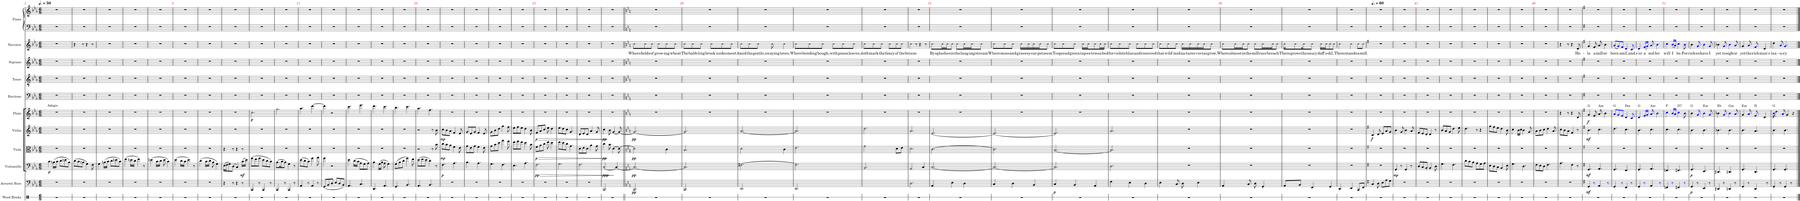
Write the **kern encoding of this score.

**kern	**kern	**dynam	**kern	**dynam	**kern	**dynam	**kern	**dynam	**kern	**dynam	**kern	**kern	**kern	**kern	**text	**kern	**kern
*part11	*part10	*part10	*part9	*part9	*part8	*part8	*part7	*part7	*part6	*part6	*part5	*part4	*part3	*part2	*part2	*part1	*part1
*staff12	*staff11	*staff11	*staff10	*staff10	*staff9	*staff9	*staff8	*staff8	*staff7	*staff7	*staff6	*staff5	*staff4	*staff3	*staff3	*staff2	*staff1
*I"Wood Blocks	*I"Acoustic Bass	*	*I"Violoncello	*	*I"Viola	*	*I"Violin	*	*I"Flute	*	*I"Baritone	*I"Tenor	*I"Soprano	*I"Narrator	*	*I"Piano	*
*I'Wd. Bl.	*I'Bass	*	*I'Vc.	*	*I'Vla.	*	*I'Vln.	*	*I'Fl.	*	*I'Bar.	*I'T.	*I'S.	*I'Na.	*	*I'Pno.	*
*stria1	*	*	*	*	*	*	*	*	*	*	*	*	*	*	*	*	*
*clefX	*clefF4	*	*clefF4	*	*clefC3	*	*clefG2	*	*clefG2	*	*clefF4	*clefGv2	*clefG2	*clefG2	*	*clefF4	*clefG2
*	*	*	*	*	*	*	*	*	*	*	*	*ITrd4c7	*	*	*	*	*
*k[]	*k[b-e-a-]	*	*k[b-e-a-]	*	*k[b-e-a-]	*	*k[b-e-a-]	*	*k[b-e-a-]	*	*k[b-e-a-]	*k[b-e-a-]	*k[b-e-a-]	*k[b-e-a-]	*	*k[b-e-a-]	*k[b-e-a-]
*M6/8	*M6/8	*	*M6/8	*	*M6/8	*	*M6/8	*	*M6/8	*	*M6/8	*M6/8	*M6/8	*M6/8	*	*M6/8	*M6/8
*MM75	*MM75	*	*MM75	*	*MM75	*	*MM75	*	*MM75	*	*MM75	*MM75	*MM75	*MM75	*	*MM75	*MM75
=1	=1	=1	=1	=1	=1	=1	=1	=1	=1	=1	=1	=1	=1	=1	=1	=1	=1
!	!	!	!	!	!	!	!	!	!LO:TX:a:t=Adagio	!	!	!	!	!	!	!	!
!	!	!	!	!LO:DY:b	!	!	!	!	!	!	!	!	!	!	!	!	!
2.r	2.r	.	4c\	p	2.r	.	2.r	.	2.r	.	2.r	2.r	2.r	2.r	.	2.r	2.r
.	.	.	(16Bn\LL	.	.	.	.	.	.	.	.	.	.	.	.	.	.
.	.	.	16c\JJ	.	.	.	.	.	.	.	.	.	.	.	.	.	.
.	.	.	8d\L	.	.	.	.	.	.	.	.	.	.	.	.	.	.
.	.	.	8en\	.	.	.	.	.	.	.	.	.	.	.	.	.	.
.	.	.	8B\J)	.	.	.	.	.	.	.	.	.	.	.	.	.	.
=2	=2	=2	=2	=2	=2	=2	=2	=2	=2	=2	=2	=2	=2	=2	=2	=2	=2
2.r	2.r	.	(8d\L	.	2.r	.	2.r	.	2.r	.	2.r	2.r	2.r	4r	.	2.r	2.r
.	.	.	8c\	.	.	.	.	.	.	.	.	.	.	.	.	.	.
.	.	.	8Bn\J	.	.	.	.	.	.	.	.	.	.	8r	.	.	.
.	.	.	4G\)	.	.	.	.	.	.	.	.	.	.	4r	.	.	.
.	.	.	8F\	.	.	.	.	.	.	.	.	.	.	8r	.	.	.
=3	=3	=3	=3	=3	=3	=3	=3	=3	=3	=3	=3	=3	=3	=3	=3	=3	=3
2.r	2.r	.	4G\	.	2.r	.	2.r	.	2.r	.	2.r	2.r	2.r	2.r	.	2.r	2.r
.	.	.	(16Bn\LL	.	.	.	.	.	.	.	.	.	.	.	.	.	.
.	.	.	16c\JJ	.	.	.	.	.	.	.	.	.	.	.	.	.	.
.	.	.	8d\L	.	.	.	.	.	.	.	.	.	.	.	.	.	.
.	.	.	8en\	.	.	.	.	.	.	.	.	.	.	.	.	.	.
.	.	.	8c\J)	.	.	.	.	.	.	.	.	.	.	.	.	.	.
=4	=4	=4	=4	=4	=4	=4	=4	=4	=4	=4	=4	=4	=4	=4	=4	=4	=4
2.r	2.r	.	(4f\	.	2.r	.	2.r	.	2.r	.	2.r	2.r	2.r	2.r	.	2.r	2.r
.	.	.	16en\LL	.	.	.	.	.	.	.	.	.	.	.	.	.	.
.	.	.	16d\JJ	.	.	.	.	.	.	.	.	.	.	.	.	.	.
.	.	.	4f\)	.	.	.	.	.	.	.	.	.	.	.	.	.	.
.	.	.	8r	.	.	.	.	.	.	.	.	.	.	.	.	.	.
=5	=5	=5	=5	=5	=5	=5	=5	=5	=5	=5	=5	=5	=5	=5	=5	=5	=5
2.r	2.r	.	(4en\	.	2.r	.	2.r	.	2.r	.	2.r	2.r	2.r	2.r	.	2.r	2.r
.	.	.	16c\LL	.	.	.	.	.	.	.	.	.	.	.	.	.	.
.	.	.	16d\JJ	.	.	.	.	.	.	.	.	.	.	.	.	.	.
.	.	.	8e\	.	.	.	.	.	.	.	.	.	.	.	.	.	.
.	.	.	4c\)	.	.	.	.	.	.	.	.	.	.	.	.	.	.
=6	=6	=6	=6	=6	=6	=6	=6	=6	=6	=6	=6	=6	=6	=6	=6	=6	=6
2.r	2.r	.	(4e-\	.	2.r	.	2.r	.	2.r	.	2.r	2.r	2.r	2.r	.	2.r	2.r
.	.	.	16d\LL	.	.	.	.	.	.	.	.	.	.	.	.	.	.
.	.	.	16c\JJ	.	.	.	.	.	.	.	.	.	.	.	.	.	.
.	.	.	4e-\)	.	.	.	.	.	.	.	.	.	.	.	.	.	.
.	.	.	8r	.	.	.	.	.	.	.	.	.	.	.	.	.	.
=7	=7	=7	=7	=7	=7	=7	=7	=7	=7	=7	=7	=7	=7	=7	=7	=7	=7
2.r	2.r	.	(4d\	.	2.r	.	2.r	.	2.r	.	2.r	2.r	2.r	2.r	.	2.r	2.r
.	.	.	16c\LL	.	.	.	.	.	.	.	.	.	.	.	.	.	.
.	.	.	16d\JJ	.	.	.	.	.	.	.	.	.	.	.	.	.	.
.	.	.	8B-\	.	.	.	.	.	.	.	.	.	.	.	.	.	.
.	.	.	4G\)	.	.	.	.	.	.	.	.	.	.	.	.	.	.
=8	=8	=8	=8	=8	=8	=8	=8	=8	=8	=8	=8	=8	=8	=8	=8	=8	=8
2.r	4r	.	(16E-\LL	.	4r	.	2.r	.	2.r	.	2.r	2.r	2.r	2.r	.	2.r	2.r
.	.	.	16F\J	.	.	.	.	.	.	.	.	.	.	.	.	.	.
.	.	.	8G\)	.	.	.	.	.	.	.	.	.	.	.	.	.	.
.	8r	.	(8D\J	.	8r	.	.	.	.	.	.	.	.	.	.	.	.
.	4r	.	4C/)	.	4r	.	.	.	.	.	.	.	.	.	.	.	.
!	!	!	!	!LO:DY:b	!	!	!	!	!	!	!	!	!	!	!	!	!
.	8r	.	(16c\LL	mf	8r	.	.	.	.	.	.	.	.	.	.	.	.
.	.	.	16e-\JJ)	.	.	.	.	.	.	.	.	.	.	.	.	.	.
=9	=9	=9	=9	=9	=9	=9	=9	=9	=9	=9	=9	=9	=9	=9	=9	=9	=9
!	!	!	!	!	!	!	!	!	!	!LO:DY:b	!	!	!	!	!	!	!
2.r	4CC/	.	(8g\L	.	2.r	.	2.r	.	2.cc\	p	2.r	2.r	2.r	2.r	.	2.r	2.r
.	.	.	8f\	.	.	.	.	.	.	.	.	.	.	.	.	.	.
.	8r	.	8g\J	.	.	.	.	.	.	.	.	.	.	.	.	.	.
.	4CC/	.	8e-\L	.	.	.	.	.	.	.	.	.	.	.	.	.	.
.	.	.	8d\	.	.	.	.	.	.	.	.	.	.	.	.	.	.
.	8r	.	8c\J)	.	.	.	.	.	.	.	.	.	.	.	.	.	.
=10	=10	=10	=10	=10	=10	=10	=10	=10	=10	=10	=10	=10	=10	=10	=10	=10	=10
2.r	4CC/	.	(8.B-\L	.	2.r	.	2.r	.	2.gg\	.	2.r	2.r	2.r	2.r	.	2.r	2.r
.	.	.	16c\K	.	.	.	.	.	.	.	.	.	.	.	.	.	.
.	8r	.	8B-\J)	.	.	.	.	.	.	.	.	.	.	.	.	.	.
.	4CC/	.	4G\	.	.	.	.	.	.	.	.	.	.	.	.	.	.
.	8r	.	8r	.	.	.	.	.	.	.	.	.	.	.	.	.	.
=11	=11	=11	=11	=11	=11	=11	=11	=11	=11	=11	=11	=11	=11	=11	=11	=11	=11
2.r	4AA-/	.	(8e-\L	.	2.r	.	2.r	.	4.aa-\	.	2.r	2.r	2.r	2.r	.	2.r	2.r
.	.	.	8d\	.	.	.	.	.	.	.	.	.	.	.	.	.	.
.	8r	.	8c\J)	.	.	.	.	.	.	.	.	.	.	.	.	.	.
.	4AA-/	.	4g\	.	.	.	.	.	[4.ddd\	.	.	.	.	.	.	.	.
.	8r	.	8a-\	.	.	.	.	.	.	.	.	.	.	.	.	.	.
=12	=12	=12	=12	=12	=12	=12	=12	=12	=12	=12	=12	=12	=12	=12	=12	=12	=12
2.r	(8GG/L	.	4g\	.	2.r	.	2.r	.	4ddd\]	.	2.r	2.r	2.r	2.r	.	2.r	2.r
.	8BB-/	.	.	.	.	.	.	.	.	.	.	.	.	.	.	.	.
.	8D/J	.	2r	.	.	.	.	.	2r	.	.	.	.	.	.	.	.
.	8E-/L	.	.	.	.	.	.	.	.	.	.	.	.	.	.	.	.
.	8D/	.	.	.	.	.	.	.	.	.	.	.	.	.	.	.	.
.	8BB-/J)	.	.	.	.	.	.	.	.	.	.	.	.	.	.	.	.
=13	=13	=13	=13	=13	=13	=13	=13	=13	=13	=13	=13	=13	=13	=13	=13	=13	=13
2.r	4.AA-/	.	4e-\	.	2.r	.	2.r	.	4.ccc\	.	2.r	2.r	2.r	2.r	.	2.r	2.r
.	.	.	(16d\LL	.	.	.	.	.	.	.	.	.	.	.	.	.	.
.	.	.	16c\JJ	.	.	.	.	.	.	.	.	.	.	.	.	.	.
.	4.C/	.	8A-\L	.	.	.	.	.	4.eee-\	.	.	.	.	.	.	.	.
.	.	.	8G\	.	.	.	.	.	.	.	.	.	.	.	.	.	.
.	.	.	8A-\J)	.	.	.	.	.	.	.	.	.	.	.	.	.	.
=14	=14	=14	=14	=14	=14	=14	=14	=14	=14	=14	=14	=14	=14	=14	=14	=14	=14
2.r	4.DD/	.	4B-\	.	2.r	.	2.r	.	4.ddd\	.	2.r	2.r	2.r	2.r	.	2.r	2.r
.	.	.	(16G\LL	.	.	.	.	.	.	.	.	.	.	.	.	.	.
.	.	.	16B-\JJ	.	.	.	.	.	.	.	.	.	.	.	.	.	.
.	4.AA-/	.	8A-\	.	.	.	.	.	4.ccc\	.	.	.	.	.	.	.	.
.	.	.	4G\)	.	.	.	.	.	.	.	.	.	.	.	.	.	.
=15	=15	=15	=15	=15	=15	=15	=15	=15	=15	=15	=15	=15	=15	=15	=15	=15	=15
2.r	4.GG/	.	(8G\L	.	2.r	.	2.r	.	4.bb-\	.	2.r	2.r	2.r	2.r	.	2.r	2.r
.	.	.	8B-\	.	.	.	.	.	.	.	.	.	.	.	.	.	.
.	.	.	8d\J	.	.	.	.	.	.	.	.	.	.	.	.	.	.
.	4.BB-/	.	4g\)	.	.	.	.	.	4.ccc\	.	.	.	.	.	.	.	.
.	.	.	8f\	.	.	.	.	.	.	.	.	.	.	.	.	.	.
=16	=16	=16	=16	=16	=16	=16	=16	=16	=16	=16	=16	=16	=16	=16	=16	=16	=16
2.r	4.AA-/	.	(8e-\L	.	2r	.	2r	.	4.aa-\	.	2.r	2.r	2.r	2.r	.	2.r	2.r
.	.	.	8f\	.	.	.	.	.	.	.	.	.	.	.	.	.	.
.	.	.	8e-\J	.	.	.	.	.	.	.	.	.	.	.	.	.	.
.	4.BB-/	.	4d\)	.	.	.	.	.	4.ff\	.	.	.	.	.	.	.	.
.	.	.	.	.	8r	.	8r	.	.	.	.	.	.	.	.	.	.
.	.	.	8r	.	8b-\	.	8b-\	.	.	.	.	.	.	.	.	.	.
=17	=17	=17	=17	=17	=17	=17	=17	=17	=17	=17	=17	=17	=17	=17	=17	=17	=17
!	!	!	!	!LO:DY:b	!	!LO:DY:b	!	!LO:DY:b	!	!	!	!	!	!	!	!	!
2.r	2.r	.	4.F\	p	8cc\L	mp	8cc\L	mp	2.r	.	2.r	2.r	2.r	2.r	.	2.r	2.r
.	.	.	.	.	8b-\	.	8b-\	.	.	.	.	.	.	.	.	.	.
.	.	.	.	.	8a-\J	.	8a-\J	.	.	.	.	.	.	.	.	.	.
.	.	.	4.A-\	.	4f\	.	4f/	.	.	.	.	.	.	.	.	.	.
.	.	.	.	.	8e-\	.	8e-/	.	.	.	.	.	.	.	.	.	.
=18	=18	=18	=18	=18	=18	=18	=18	=18	=18	=18	=18	=18	=18	=18	=18	=18	=18
2.r	2.r	.	4.B-\	.	8g\L	.	8g/L	.	2.r	.	2.r	2.r	2.r	2.r	.	2.r	2.r
.	.	.	.	.	8e-\	.	8e-/	.	.	.	.	.	.	.	.	.	.
.	.	.	.	.	8g\J	.	8g/J	.	.	.	.	.	.	.	.	.	.
.	.	.	4.A-\	.	4f\	.	4f/	.	.	.	.	.	.	.	.	.	.
.	.	.	.	.	8e-\	.	8e-/	.	.	.	.	.	.	.	.	.	.
=19	=19	=19	=19	=19	=19	=19	=19	=19	=19	=19	=19	=19	=19	=19	=19	=19	=19
2.r	2.r	.	4.G\	.	8g\L	.	8g\L	.	2.r	.	2.r	2.r	2.r	2.r	.	2.r	2.r
.	.	.	.	.	8b-\	.	8b-\	.	.	.	.	.	.	.	.	.	.
.	.	.	.	.	8dd\J	.	8dd\J	.	.	.	.	.	.	.	.	.	.
.	.	.	4.F\	.	4gg\	.	4gg\	.	.	.	.	.	.	.	.	.	.
.	.	.	.	.	8ff\	.	8ff\	.	.	.	.	.	.	.	.	.	.
=20	=20	=20	=20	=20	=20	=20	=20	=20	=20	=20	=20	=20	=20	=20	=20	=20	=20
2.r	2.r	.	4.E-\	.	8ee-\L	.	8ee-\L	.	2.r	.	2.r	2.r	2.r	2.r	.	2.r	2.r
.	.	.	.	.	8ff\	.	8ff\	.	.	.	.	.	.	.	.	.	.
.	.	.	.	.	8ee-\J	.	8ee-\J	.	.	.	.	.	.	.	.	.	.
.	.	.	4.A-\	.	4dd\	.	4dd\	.	.	.	.	.	.	.	.	.	.
.	.	.	.	.	8b-\	.	8b-\	.	.	.	.	.	.	.	.	.	.
=21	=21	=21	=21	=21	=21	=21	=21	=21	=21	=21	=21	=21	=21	=21	=21	=21	=21
!	!	!	!	!LO:HP:b	!	!LO:HP:b	!	!LO:HP:b	!	!	!	!	!	!	!	!	!
!	!	!	!	!LO:DY:n=1:b	!	!LO:DY:n=1:b	!	!LO:DY:n=1:b	!	!	!	!	!	!	!	!	!
2.r	2.r	.	2.F\	> pp	8f\L	> p	8f/L	> p	2.r	.	2.r	2.r	2.r	2.r	.	2.r	2.r
.	.	.	.	.	8a-\	.	8a-/	.	.	.	.	.	.	.	.	.	.
.	.	.	.	.	8cc\J	.	8cc/J	.	.	.	.	.	.	.	.	.	.
.	.	.	.	.	8ee-\	.	8ee-\	.	.	.	.	.	.	.	.	.	.
.	.	.	.	.	4dd\	.	4dd\	.	.	.	.	.	.	.	.	.	.
=22	=22	=22	=22	=22	=22	=22	=22	=22	=22	=22	=22	=22	=22	=22	=22	=22	=22
2.r	2.r	.	2.G\	.	8ee-\L	.	8ee-\L	.	2.r	.	2.r	2.r	2.r	2.r	.	2.r	2.r
.	.	.	.	.	8dd\	.	8dd\	.	.	.	.	.	.	.	.	.	.
.	.	.	.	.	8cc\J	.	8cc\J	.	.	.	.	.	.	.	.	.	.
.	.	.	.	.	4.g\	.	4.g/	.	.	.	.	.	.	.	.	.	.
=23	=23	=23	=23	=23	=23	=23	=23	=23	=23	=23	=23	=23	=23	=23	=23	=23	=23
2.r	2.r	.	2.F\	.	8d\L	.	8d/L	.	2.r	.	2.r	2.r	2.r	2.r	.	2.r	2.r
.	.	.	.	.	8e-\	.	8e-/	.	.	.	.	.	.	.	.	.	.
.	.	.	.	.	8d\J	.	8d/J	.	.	.	.	.	.	.	.	.	.
.	.	.	.	.	4a-\	.	4a-/	.	.	.	.	.	.	.	.	.	.
.	.	.	.	.	8g\	.	8g/	.	.	.	.	.	.	.	.	.	.
=24	=24	=24	=24	=24	=24	=24	=24	=24	=24	=24	=24	=24	=24	=24	=24	=24	=24
!	!	!	!	!LO:DY:b	!	!LO:DY:b	!	!LO:DY:b	!	!	!	!	!	!	!	!	!
2.r	2.CC/	.	[2C/	ppp	4cc\	pp	4cc\	pp	2.r	.	2.r	2.r	2.r	2.r	.	2.r	2.r
.	.	.	.	.	8b-\	]	8b-\	]	.	.	.	.	.	.	.	.	.
.	.	.	.	.	[4d\	.	[4g/	.	.	.	.	.	.	.	.	.	.
.	.	.	4C/_	]	.	.	.	.	.	.	.	.	.	.	.	.	.
.	.	.	.	.	8d\_	.	8g/_	.	.	.	.	.	.	.	.	.	.
=25||	=25||	=25||	=25||	=25||	=25||	=25||	=25||	=25||	=25||	=25||	=25||	=25||	=25||	=25||	=25||	=25||	=25||
*	*k[]	*	*k[]	*	*k[]	*	*k[]	*	*k[]	*	*k[]	*k[]	*k[]	*k[]	*	*k[]	*k[]
!	!	!LO:DY:b	!	!LO:DY:b	!	!LO:DY:b	!	!LO:DY:b	!	!	!	!	!	!LO:N:head=plus	!LO:LY:b	!	!
2.r	2.CC/	pp	2.C/_	pp	2d\]	pp	2.g/_	pp	2.r	.	2.r	2.r	2.r	8cc\L	Where	2.r	2.r
!	!	!	!	!	!	!	!	!	!	!	!	!	!	!LO:N:head=plus	!LO:LY:b	!	!
.	.	.	.	.	.	.	.	.	.	.	.	.	.	8cc\	fields	.	.
!	!	!	!	!	!	!	!	!	!	!	!	!	!	!LO:N:head=plus	!LO:LY:b	!	!
.	.	.	.	.	.	.	.	.	.	.	.	.	.	8cc\J	of	.	.
!	!	!	!	!	!	!	!	!	!	!	!	!	!	!LO:N:head=plus	!LO:LY:b	!	!
.	.	.	.	.	.	.	.	.	.	.	.	.	.	8cc\L	grow-	.	.
!	!	!	!	!	!	!	!	!	!	!	!	!	!	!LO:N:head=plus	!LO:LY:b	!	!
.	.	.	.	.	4c\	.	.	.	.	.	.	.	.	8cc\	-ing	.	.
!	!	!	!	!	!	!	!	!	!	!	!	!	!	!LO:N:head=plus	!LO:LY:b	!	!
.	.	.	.	.	.	.	.	.	.	.	.	.	.	8cc\J	wheat	.	.
=26	=26	=26	=26	=26	=26	=26	=26	=26	=26	=26	=26	=26	=26	=26	=26	=26	=26
!	!	!	!	!	!	!	!	!	!	!	!	!	!	!LO:N:head=plus	!LO:LY:b	!	!
2.r	2.CC/	.	2.C/]	.	2.B/	.	2.g/]	.	2.r	.	2.r	2.r	2.r	8cc\L	The	2.r	2.r
!	!	!	!	!	!	!	!	!	!	!	!	!	!	!LO:N:head=plus	!LO:LY:b	!	!
.	.	.	.	.	.	.	.	.	.	.	.	.	.	8cc\	babb-	.	.
!	!	!	!	!	!	!	!	!	!	!	!	!	!	!LO:N:head=plus	!LO:LY:b	!	!
.	.	.	.	.	.	.	.	.	.	.	.	.	.	8cc\J	-ling	.	.
!	!	!	!	!	!	!	!	!	!	!	!	!	!	!LO:N:head=plus	!LO:LY:b	!	!
.	.	.	.	.	.	.	.	.	.	.	.	.	.	8cc\L	brook's	.	.
!	!	!	!	!	!	!	!	!	!	!	!	!	!	!LO:N:head=plus	!LO:LY:b	!	!
.	.	.	.	.	.	.	.	.	.	.	.	.	.	8cc\	sides	.	.
!	!	!	!	!	!	!	!	!	!	!	!	!	!	!LO:N:head=plus	!LO:LY:b	!	!
.	.	.	.	.	.	.	.	.	.	.	.	.	.	8cc\J	meet	.	.
=27	=27	=27	=27	=27	=27	=27	=27	=27	=27	=27	=27	=27	=27	=27	=27	=27	=27
!	!	!	!	!	!	!	!	!	!	!	!	!	!	!LO:N:head=plus	!LO:LY:b	!	!
2.r	2.DD/	.	[2.F#X\	.	2d\	.	[2.a/	.	2.r	.	2.r	2.r	2.r	8cc\L	Amid	2.r	2.r
!	!	!	!	!	!	!	!	!	!	!	!	!	!	!LO:N:head=plus	!LO:LY:b	!	!
.	.	.	.	.	.	.	.	.	.	.	.	.	.	8cc\	the	.	.
!	!	!	!	!	!	!	!	!	!	!	!	!	!	!LO:N:head=plus	!LO:LY:b	!	!
.	.	.	.	.	.	.	.	.	.	.	.	.	.	8cc\J	gentle,	.	.
!	!	!	!	!	!	!	!	!	!	!	!	!	!	!LO:N:head=plus	!LO:LY:b	!	!
.	.	.	.	.	.	.	.	.	.	.	.	.	.	8cc\	swaying	.	.
!	!	!	!	!	!	!	!	!	!	!	!	!	!	!LO:N:head=plus	!LO:LY:b	!	!
.	.	.	.	.	4c\	.	.	.	.	.	.	.	.	4cc\	trees,	.	.
=28	=28	=28	=28	=28	=28	=28	=28	=28	=28	=28	=28	=28	=28	=28	=28	=28	=28
!	!	!	!	!	!	!	!	!	!	!	!	!	!	!LO:N:head=plus	!LO:LY:b	!	!
2.r	2.DD/	.	2.F#\]	.	2.e\	.	2.a/]	.	2.r	.	2.r	2.r	2.r	8cc\L	Where	2.r	2.r
!	!	!	!	!	!	!	!	!	!	!	!	!	!	!LO:N:head=plus	!LO:LY:b	!	!
.	.	.	.	.	.	.	.	.	.	.	.	.	.	8cc\	bending	.	.
!	!	!	!	!	!	!	!	!	!	!	!	!	!	!LO:N:head=plus	!LO:LY:b	!	!
.	.	.	.	.	.	.	.	.	.	.	.	.	.	8cc\J	bough,	.	.
!	!	!	!	!	!	!	!	!	!	!	!	!	!	!LO:N:head=plus	!LO:LY:b	!	!
.	.	.	.	.	.	.	.	.	.	.	.	.	.	8cc\L	with	.	.
!	!	!	!	!	!	!	!	!	!	!	!	!	!	!LO:N:head=plus	!LO:LY:b	!	!
.	.	.	.	.	.	.	.	.	.	.	.	.	.	8cc\	pinon	.	.
!	!	!	!	!	!	!	!	!	!	!	!	!	!	!LO:N:head=plus	!LO:LY:b	!	!
.	.	.	.	.	.	.	.	.	.	.	.	.	.	8cc\J	leaves,	.	.
=29	=29	=29	=29	=29	=29	=29	=29	=29	=29	=29	=29	=29	=29	=29	=29	=29	=29
!	!	!	!	!	!	!	!	!	!	!	!	!	!	!LO:N:head=plus	!LO:LY:b	!	!
2.r	2.GG	.	2.BB/	.	2g\	.	2.dd\	.	2.r	.	2.r	2.r	2.r	8cc\L	doth	2.r	2.r
!	!	!	!	!	!	!	!	!	!	!	!	!	!	!LO:N:head=plus	!LO:LY:b	!	!
.	.	.	.	.	.	.	.	.	.	.	.	.	.	8cc\	mark	.	.
!	!	!	!	!	!	!	!	!	!	!	!	!	!	!LO:N:head=plus	!LO:LY:b	!	!
.	.	.	.	.	.	.	.	.	.	.	.	.	.	8cc\J	the	.	.
!	!	!	!	!	!	!	!	!	!	!	!	!	!	!LO:N:head=plus	!LO:LY:b	!	!
.	.	.	.	.	.	.	.	.	.	.	.	.	.	8cc\L	fancy	.	.
!	!	!	!	!	!	!	!	!	!	!	!	!	!	!LO:N:head=plus	!LO:LY:b	!	!
.	.	.	.	.	8d\L	.	.	.	.	.	.	.	.	8cc\	of	.	.
!	!	!	!	!	!	!	!	!	!	!	!	!	!	!LO:N:head=plus	!LO:LY:b	!	!
.	.	.	.	.	8e\J	.	.	.	.	.	.	.	.	8cc\J	the	.	.
=30	=30	=30	=30	=30	=30	=30	=30	=30	=30	=30	=30	=30	=30	=30	=30	=30	=30
!	!	!	!	!	!	!	!	!	!	!	!	!	!	!LO:N:head=plus	!LO:LY:b	!	!
2.r	2.D\	.	2AA/	.	2.d\	.	2.a/	.	2.r	.	2.r	2.r	2.r	4cc\	breeze	2.r	2.r
.	.	.	.	.	.	.	.	.	.	.	.	.	.	8r	.	.	.
.	.	.	.	.	.	.	.	.	.	.	.	.	.	4r	.	.	.
.	.	.	4C/	.	.	.	.	.	.	.	.	.	.	.	.	.	.
.	.	.	.	.	.	.	.	.	.	.	.	.	.	8r	.	.	.
=31	=31	=31	=31	=31	=31	=31	=31	=31	=31	=31	=31	=31	=31	=31	=31	=31	=31
!	!	!	!	!	!	!	!	!	!	!	!	!	!	!LO:N:head=plus	!LO:LY:b	!	!
2.r	4AA/	.	[2.C/	.	[2.c\	.	[2.e/	.	2.r	.	2.r	2.r	2.r	8cc\L	By	2.r	2.r
!	!	!	!	!	!	!	!	!	!	!	!	!	!	!LO:N:head=plus	!LO:LY:b	!	!
.	.	.	.	.	.	.	.	.	.	.	.	.	.	16cc\L	splashes	.	.
!	!	!	!	!	!	!	!	!	!	!	!	!	!	!LO:N:head=plus	!	!	!
.	.	.	.	.	.	.	.	.	.	.	.	.	.	16cc\J	.	.	.
!	!	!	!	!	!	!	!	!	!	!	!	!	!	!LO:N:head=plus	!LO:LY:b	!	!
.	4E\	.	.	.	.	.	.	.	.	.	.	.	.	8cc\J	in	.	.
!	!	!	!	!	!	!	!	!	!	!	!	!	!	!LO:N:head=plus	!LO:LY:b	!	!
.	.	.	.	.	.	.	.	.	.	.	.	.	.	8cc\L	the	.	.
!	!	!	!	!	!	!	!	!	!	!	!	!	!	!LO:N:head=plus	!LO:LY:b	!	!
.	4D\	.	.	.	.	.	.	.	.	.	.	.	.	16cc\L	laug-	.	.
!	!	!	!	!	!	!	!	!	!	!	!	!	!	!LO:N:head=plus	!LO:LY:b	!	!
.	.	.	.	.	.	.	.	.	.	.	.	.	.	16cc\J	-ing	.	.
!	!	!	!	!	!	!	!	!	!	!	!	!	!	!LO:N:head=plus	!LO:LY:b	!	!
.	.	.	.	.	.	.	.	.	.	.	.	.	.	8cc\J	stream	.	.
=32	=32	=32	=32	=32	=32	=32	=32	=32	=32	=32	=32	=32	=32	=32	=32	=32	=32
!	!	!	!	!	!	!	!	!	!	!	!	!	!	!LO:N:head=plus	!LO:LY:b	!	!
2.r	4C/	.	2.C/_	.	2.c\]	.	2.e/_	.	2.r	.	2.r	2.r	2.r	8cc\L	Where	2.r	2.r
!	!	!	!	!	!	!	!	!	!	!	!	!	!	!LO:N:head=plus	!LO:LY:b	!	!
.	.	.	.	.	.	.	.	.	.	.	.	.	.	8cc\	moss	.	.
!	!	!	!	!	!	!	!	!	!	!	!	!	!	!LO:N:head=plus	!LO:LY:b	!	!
.	4D\	.	.	.	.	.	.	.	.	.	.	.	.	8cc\J	and	.	.
!	!	!	!	!	!	!	!	!	!	!	!	!	!	!LO:N:head=plus	!LO:LY:b	!	!
.	.	.	.	.	.	.	.	.	.	.	.	.	.	16cc\LL	grass-	.	.
!	!	!	!	!	!	!	!	!	!	!	!	!	!	!LO:N:head=plus	!LO:LY:b	!	!
.	.	.	.	.	.	.	.	.	.	.	.	.	.	16cc\	-ey	.	.
!	!	!	!	!	!	!	!	!	!	!	!	!	!	!LO:N:head=plus	!LO:LY:b	!	!
.	4BB/	.	.	.	.	.	.	.	.	.	.	.	.	16cc\	car-	.	.
!	!	!	!	!	!	!	!	!	!	!	!	!	!	!LO:N:head=plus	!LO:LY:b	!	!
.	.	.	.	.	.	.	.	.	.	.	.	.	.	16cc\J	-pet	.	.
!	!	!	!	!	!	!	!	!	!	!	!	!	!	!LO:N:head=plus	!LO:LY:b	!	!
.	.	.	.	.	.	.	.	.	.	.	.	.	.	8cc\J	seem	.	.
=33	=33	=33	=33	=33	=33	=33	=33	=33	=33	=33	=33	=33	=33	=33	=33	=33	=33
!	!	!LO:DY:b	!	!	!	!	!	!	!	!	!	!	!	!LO:N:head=plus	!LO:LY:b	!	!
2.r	4C/	p	2.C/]	.	[2.B/	.	2.e/]	.	2.r	.	2.r	2.r	2.r	8cc\L	To	2.r	2.r
!	!	!	!	!	!	!	!	!	!	!	!	!	!	!LO:N:head=plus	!LO:LY:b	!	!
.	.	.	.	.	.	.	.	.	.	.	.	.	.	8cc\	spread	.	.
!	!	!	!	!	!	!	!	!	!	!	!	!	!	!LO:N:head=plus	!LO:LY:b	!	!
.	4BB/	.	.	.	.	.	.	.	.	.	.	.	.	8cc\J	green	.	.
!	!	!	!	!	!	!	!	!	!	!	!	!	!	!LO:N:head=plus	!LO:LY:b	!	!
.	.	.	.	.	.	.	.	.	.	.	.	.	.	16cc\LL	tap-	.	.
!	!	!	!	!	!	!	!	!	!	!	!	!	!	!LO:N:head=plus	!LO:LY:b	!	!
.	.	.	.	.	.	.	.	.	.	.	.	.	.	16cc\J	-es-	.	.
!	!	!	!	!	!	!	!	!	!	!	!	!	!	!LO:N:head=plus	!LO:LY:b	!	!
.	4AA/	.	.	.	.	.	.	.	.	.	.	.	.	8cc\	-tries	.	.
!	!	!	!	!	!	!	!	!	!	!	!	!	!	!LO:N:head=plus	!LO:LY:b	!	!
.	.	.	.	.	.	.	.	.	.	.	.	.	.	16cc\L	a	.	.
!	!	!	!	!	!	!	!	!	!	!	!	!	!	!LO:N:head=plus	!LO:LY:b	!	!
.	.	.	.	.	.	.	.	.	.	.	.	.	.	16cc\JJ	bed	.	.
=34	=34	=34	=34	=34	=34	=34	=34	=34	=34	=34	=34	=34	=34	=34	=34	=34	=34
!	!	!	!	!	!	!	!	!	!	!	!	!	!	!LO:N:head=plus	!LO:LY:b	!	!
2.r	4F\	.	2.D\	.	2.B/]	.	2.a/	.	2.r	.	2.r	2.r	2.r	8cc\L	for	2.r	2.r
!	!	!	!	!	!	!	!	!	!	!	!	!	!	!LO:N:head=plus	!LO:LY:b	!	!
.	.	.	.	.	.	.	.	.	.	.	.	.	.	8cc\	violets	.	.
!	!	!	!	!	!	!	!	!	!	!	!	!	!	!LO:N:head=plus	!LO:LY:b	!	!
.	4E\	.	.	.	.	.	.	.	.	.	.	.	.	8cc\J	blue	.	.
!	!	!	!	!	!	!	!	!	!	!	!	!	!	!LO:N:head=plus	!LO:LY:b	!	!
.	.	.	.	.	.	.	.	.	.	.	.	.	.	8cc\L	and	.	.
!	!	!	!	!	!	!	!	!	!	!	!	!	!	!LO:N:head=plus	!LO:LY:b	!	!
.	4D\	.	.	.	.	.	.	.	.	.	.	.	.	8cc\	roses	.	.
!	!	!	!	!	!	!	!	!	!	!	!	!	!	!LO:N:head=plus	!LO:LY:b	!	!
.	.	.	.	.	.	.	.	.	.	.	.	.	.	8cc\J	red	.	.
=35	=35	=35	=35	=35	=35	=35	=35	=35	=35	=35	=35	=35	=35	=35	=35	=35	=35
!	!	!	!	!	!	!	!	!	!	!	!	!	!	!LO:N:head=plus	!LO:LY:b	!	!
2.r	4E\	.	2.r	.	2.r	.	2.r	.	2.r	.	2.r	2.r	2.r	8cc\L	that	2.r	2.r
!	!	!	!	!	!	!	!	!	!	!	!	!	!	!LO:N:head=plus	!LO:LY:b	!	!
.	.	.	.	.	.	.	.	.	.	.	.	.	.	8cc\	wild	.	.
!	!	!	!	!	!	!	!	!	!	!	!	!	!	!LO:N:head=plus	!LO:LY:b	!	!
.	8C/	.	.	.	.	.	.	.	.	.	.	.	.	8cc\J	'mid	.	.
!	!	!	!	!	!	!	!	!	!	!	!	!	!	!LO:N:head=plus	!LO:LY:b	!	!
.	8D\	.	.	.	.	.	.	.	.	.	.	.	.	16cc\LL	na-	.	.
!	!	!	!	!	!	!	!	!	!	!	!	!	!	!LO:N:head=plus	!LO:LY:b	!	!
.	.	.	.	.	.	.	.	.	.	.	.	.	.	16cc\	-tures-	.	.
!	!	!	!	!	!	!	!	!	!	!	!	!	!	!LO:N:head=plus	!LO:LY:b	!	!
.	4E\	.	.	.	.	.	.	.	.	.	.	.	.	16cc\	-vis-	.	.
!	!	!	!	!	!	!	!	!	!	!	!	!	!	!LO:N:head=plus	!LO:LY:b	!	!
.	.	.	.	.	.	.	.	.	.	.	.	.	.	16cc\J	-tas	.	.
!	!	!	!	!	!	!	!	!	!	!	!	!	!	!LO:N:head=plus	!LO:LY:b	!	!
.	.	.	.	.	.	.	.	.	.	.	.	.	.	8cc\J	grow,	.	.
=36	=36	=36	=36	=36	=36	=36	=36	=36	=36	=36	=36	=36	=36	=36	=36	=36	=36
!	!	!	!	!	!	!	!	!	!	!	!	!	!	!LO:N:head=plus	!LO:LY:b	!	!
2.r	4AA/	.	2.r	.	2.r	.	2.r	.	2.r	.	2.r	2.r	2.r	8cc\L	Where	2.r	2.r
!	!	!	!	!	!	!	!	!	!	!	!	!	!	!LO:N:head=plus	!LO:LY:b	!	!
.	.	.	.	.	.	.	.	.	.	.	.	.	.	16cc\L	almost	.	.
!	!	!	!	!	!	!	!	!	!	!	!	!	!	!LO:N:head=plus	!LO:LY:b	!	!
.	.	.	.	.	.	.	.	.	.	.	.	.	.	16cc\J	in	.	.
!	!	!	!	!	!	!	!	!	!	!	!	!	!	!LO:N:head=plus	!LO:LY:b	!	!
.	8C/	.	.	.	.	.	.	.	.	.	.	.	.	8cc\J	the	.	.
!	!	!	!	!	!	!	!	!	!	!	!	!	!	!LO:N:head=plus	!LO:LY:b	!	!
.	8D\	.	.	.	.	.	.	.	.	.	.	.	.	8cc\L	mill	.	.
!	!	!	!	!	!	!	!	!	!	!	!	!	!	!LO:N:head=plus	!LO:LY:b	!	!
.	4GG/	.	.	.	.	.	.	.	.	.	.	.	.	16cc\L	race	.	.
!	!	!	!	!	!	!	!	!	!	!	!	!	!	!LO:N:head=plus	!LO:LY:b	!	!
.	.	.	.	.	.	.	.	.	.	.	.	.	.	16cc\J	breach	.	.
!	!	!	!	!	!	!	!	!	!	!	!	!	!	!LO:N:head=plus	!	!	!
.	.	.	.	.	.	.	.	.	.	.	.	.	.	8cc\J	.	.	.
=37	=37	=37	=37	=37	=37	=37	=37	=37	=37	=37	=37	=37	=37	=37	=37	=37	=37
!	!	!	!	!	!	!	!	!	!	!	!	!	!	!LO:N:head=plus	!LO:LY:b	!	!
2.r	8AA/L	.	2.r	.	2.r	.	2.r	.	2.r	.	2.r	2.r	2.r	16cc\KL	There	2.r	2.r
!	!	!	!	!	!	!	!	!	!	!	!	!	!	!LO:N:head=plus	!LO:LY:b	!	!
.	.	.	.	.	.	.	.	.	.	.	.	.	.	8cc\	grows	.	.
.	8BB/J	.	.	.	.	.	.	.	.	.	.	.	.	.	.	.	.
!	!	!	!	!	!	!	!	!	!	!	!	!	!	!LO:N:head=plus	!LO:LY:b	!	!
.	.	.	.	.	.	.	.	.	.	.	.	.	.	16cc\K	the	.	.
!	!	!	!	!	!	!	!	!	!	!	!	!	!	!LO:N:head=plus	!LO:LY:b	!	!
.	4FF/	.	.	.	.	.	.	.	.	.	.	.	.	8cc\J	saucy	.	.
!	!	!	!	!	!	!	!	!	!	!	!	!	!	!LO:N:head=plus	!LO:LY:b	!	!
.	.	.	.	.	.	.	.	.	.	.	.	.	.	16cc\LL	daff-	.	.
!	!	!	!	!	!	!	!	!	!	!	!	!	!	!LO:N:head=plus	!LO:LY:b	!	!
.	.	.	.	.	.	.	.	.	.	.	.	.	.	16cc\J	-o-	.	.
!	!	!	!	!	!	!	!	!	!	!	!	!	!	!LO:N:head=plus	!LO:LY:b	!	!
.	4GG/	.	.	.	.	.	.	.	.	.	.	.	.	8cc\	-dil,	.	.
!	!	!	!	!	!	!	!	!	!	!	!	!	!	!LO:N:head=plus	!	!	!
.	.	.	.	.	.	.	.	.	.	.	.	.	.	8cc\J	.	.	.
=38	=38	=38	=38	=38	=38	=38	=38	=38	=38	=38	=38	=38	=38	=38	=38	=38	=38
!	!	!	!	!	!	!	!	!	!	!	!	!	!	!LO:N:head=plus	!LO:LY:b	!	!
2.r	4DD/	.	2.r	.	2.r	.	2.r	.	2.r	.	2.r	2.r	2.r	4cc\	There	2.r	2.r
!	!	!	!	!	!	!	!	!	!	!	!	!	!	!LO:N:head=plus	!LO:LY:b	!	!
.	4EE/	.	.	.	.	.	.	.	.	.	.	.	.	4cc\	stands	.	.
!	!	!	!	!	!	!	!	!	!	!	!	!	!	!LO:N:head=plus	!LO:LY:b	!	!
.	8CC/L	.	.	.	.	.	.	.	.	.	.	.	.	8cc\L	a	.	.
!	!	!	!	!	!	!	!	!	!	!	!	!	!	!LO:N:head=plus	!LO:LY:b	!	!
.	8FF/J	.	.	.	.	.	.	.	.	.	.	.	.	8cc\J	mill.	.	.
=39	=39	=39	=39	=39	=39	=39	=39	=39	=39	=39	=39	=39	=39	=39	=39	=39	=39
*	*k[f#]	*	*k[f#]	*	*k[f#]	*	*k[f#]	*	*k[]	*	*k[]	*k[]	*k[]	*k[f#]	*	*k[]	*k[]
*	*	*	*	*	*	*	*	*	*	*	*	*	*	*	*	*	*MM90
!	!	!	!	!	!	!	!	!LO:DY:b	!	!	!	!	!	!	!	!	!
2.r	4C/	.	2.r	.	2.r	.	4c/	f	2.r	.	2.r	2.r	2.r	2.r	.	2.r	2.r
.	8D\	.	.	.	.	.	8d/	.	.	.	.	.	.	.	.	.	.
.	8E\L	.	.	.	.	.	8e/L	.	.	.	.	.	.	.	.	.	.
.	8A\	.	.	.	.	.	8a/	.	.	.	.	.	.	.	.	.	.
.	8G\J	.	.	.	.	.	8g/J	.	.	.	.	.	.	.	.	.	.
=40	=40	=40	=40	=40	=40	=40	=40	=40	=40	=40	=40	=40	=40	=40	=40	=40	=40
!	!	!	!	!LO:DY:b	!	!	!	!	!	!	!	!	!	!	!	!	!
2.r	2.r	.	4GG/	mp	2.r	.	4b\	.	2.r	.	2.r	2.r	2.r	2.r	.	2.r	2.r
.	.	.	8r	.	.	.	8g/	.	.	.	.	.	.	.	.	.	.
.	.	.	4GG/	.	.	.	4b\	.	.	.	.	.	.	.	.	.	.
.	.	.	8r	.	.	.	8a/	.	.	.	.	.	.	.	.	.	.
=41	=41	=41	=41	=41	=41	=41	=41	=41	=41	=41	=41	=41	=41	=41	=41	=41	=41
2.r	2.r	.	8D/L	.	2.r	.	8f#/L	.	2.r	.	2.r	2.r	2.r	2.r	.	2.r	2.r
.	.	.	8C/	.	.	.	8e/	.	.	.	.	.	.	.	.	.	.
.	.	.	8BB'/J	.	.	.	8d'/J	.	.	.	.	.	.	.	.	.	.
.	.	.	4BB/	.	.	.	4d/	.	.	.	.	.	.	.	.	.	.
.	.	.	8D\	.	.	.	8r	.	.	.	.	.	.	.	.	.	.
=42	=42	=42	=42	=42	=42	=42	=42	=42	=42	=42	=42	=42	=42	=42	=42	=42	=42
2.r	2.r	.	4.G\	.	2.r	.	8b/L	.	2.r	.	2.r	2.r	2.r	2.r	.	2.r	2.r
.	.	.	.	.	.	.	8a/	.	.	.	.	.	.	.	.	.	.
.	.	.	.	.	.	.	8g/J	.	.	.	.	.	.	.	.	.	.
.	.	.	4.F#\	.	.	.	4dd\	.	.	.	.	.	.	.	.	.	.
.	.	.	.	.	.	.	8ee\	.	.	.	.	.	.	.	.	.	.
=43	=43	=43	=43	=43	=43	=43	=43	=43	=43	=43	=43	=43	=43	=43	=43	=43	=43
2.r	2.r	.	8d\L	.	2.r	.	4.dd\	.	2.r	.	2.r	2.r	2.r	2.r	.	2.r	2.r
.	.	.	8c\	.	.	.	.	.	.	.	.	.	.	.	.	.	.
.	.	.	8B\J	.	.	.	.	.	.	.	.	.	.	.	.	.	.
.	.	.	8A\L	.	.	.	8r	.	.	.	.	.	.	.	.	.	.
.	.	.	8G\	.	.	.	4r	.	.	.	.	.	.	.	.	.	.
.	.	.	8A\J	.	.	.	.	.	.	.	.	.	.	.	.	.	.
=44	=44	=44	=44	=44	=44	=44	=44	=44	=44	=44	=44	=44	=44	=44	=44	=44	=44
2.r	2.r	.	8E\L	.	2.r	.	8gg\L	.	2.r	.	2.r	2.r	2.r	2.r	.	2.r	2.r
.	.	.	8D\	.	.	.	8ff#\	.	.	.	.	.	.	.	.	.	.
.	.	.	8C\J	.	.	.	8ee\J	.	.	.	.	.	.	.	.	.	.
.	.	.	4BB/	.	.	.	4dd\	.	.	.	.	.	.	.	.	.	.
.	.	.	8E\	.	.	.	8b\	.	.	.	.	.	.	.	.	.	.
=45	=45	=45	=45	=45	=45	=45	=45	=45	=45	=45	=45	=45	=45	=45	=45	=45	=45
2.r	2.r	.	4.G\	.	2.r	.	4cc\	.	2.r	.	2.r	2.r	2.r	2.r	.	2.r	2.r
.	.	.	.	.	.	.	16b\LL	.	.	.	.	.	.	.	.	.	.
.	.	.	.	.	.	.	16cc\JJ	.	.	.	.	.	.	.	.	.	.
.	.	.	4.D\	.	.	.	4b\	.	.	.	.	.	.	.	.	.	.
.	.	.	.	.	.	.	8g/	.	.	.	.	.	.	.	.	.	.
=46	=46	=46	=46	=46	=46	=46	=46	=46	=46	=46	=46	=46	=46	=46	=46	=46	=46
2.r	2.r	.	8F#\L	.	2.r	.	8a\L	.	2.r	.	2.r	2.r	2.r	2.r	.	2.r	2.r
.	.	.	8E\	.	.	.	8b\	.	.	.	.	.	.	.	.	.	.
.	.	.	8D\J	.	.	.	8cc\J	.	.	.	.	.	.	.	.	.	.
.	.	.	4.F#\	.	.	.	4dd\	.	.	.	.	.	.	.	.	.	.
.	.	.	.	.	.	.	8a/	.	.	.	.	.	.	.	.	.	.
=47	=47	=47	=47	=47	=47	=47	=47	=47	=47	=47	=47	=47	=47	=47	=47	=47	=47
2.r	2.r	.	4.A\	.	2.r	.	8cc\L	.	4r	.	2.r	2.r	2.r	4r	.	2.r	2.r
.	.	.	.	.	.	.	8b\	.	.	.	.	.	.	.	.	.	.
.	.	.	.	.	.	.	8a\J	.	8r	.	.	.	.	8r	.	.	.
.	.	.	4F#\	.	.	.	4f#/	.	4r	.	.	.	.	4r	.	.	.
!	!	!	!	!	!	!	!	!	!	!	!	!	!	!	!LO:LY:b	!	!
.	.	.	8r	.	.	.	8r	.	8d/	.	.	.	.	8d/	Ho-	.	.
=48	=48	=48	=48	=48	=48	=48	=48	=48	=48	=48	=48	=48	=48	=48	=48	=48	=48
*	*k[f#]	*	*k[f#]	*	*k[f#]	*	*k[f#]	*	*k[f#]	*	*k[f#]	*k[f#]	*k[f#]	*k[f#]	*	*k[f#]	*k[f#]
!	!	!	!	!	!	!	!	!	!LO:TX:a:t=G	!	!	!	!	!	!	!	!
!	!	!LO:DY:b	!	!LO:DY:b	!	!	!	!LO:DY:b	!	!LO:DY:b	!	!	!	!	!LO:LY:b	!	!
2.r	4GG/	mf	4.GG/	mf	2.r	.	4.b\	mf	4g/	f	2.r	2.r	2.r	4g/	-la	2.r	2.r
!	!	!	!	!	!	!	!	!	!	!	!	!	!	!	!LO:LY:b	!	!
.	8r	.	.	.	.	.	.	.	8f#/	.	.	.	.	8f#/	a	.	.
!	!	!	!	!	!	!	!	!	!LO:TX:a:t=Am	!	!	!	!	!	!	!	!
!	!	!	!	!	!	!	!	!	!	!	!	!	!	!	!LO:LY:b	!	!
.	4AA/	.	4.AA/	.	.	.	4.cc\	.	8a/	.	.	.	.	8a/	mill-	.	.
!	!	!	!	!	!	!	!	!	!	!	!	!	!	!	!LO:LY:b	!	!
.	.	.	.	.	.	.	.	.	4b\	.	.	.	.	4b\	er	.	.
.	8r	.	.	.	.	.	.	.	.	.	.	.	.	.	.	.	.
=49	=49	=49	=49	=49	=49	=49	=49	=49	=49	=49	=49	=49	=49	=49	=49	=49	=49
!	!	!	!	!	!	!	!	!	!LO:TX:a:t=G	!	!	!	!	!	!	!	!
!	!	!	!	!	!	!	!	!	!	!	!	!	!	!	!LO:LY:b	!	!
2.r	4GG/	.	4.GG/	.	2.r	.	4.dd\	.	8ai/L	.	2.r	2.r	2.r	(8ai/L	born	2.r	2.r
.	.	.	.	.	.	.	.	.	8gi/	.	.	.	.	8gi/)	.	.	.
!	!	!	!	!	!	!	!	!	!	!	!	!	!	!	!LO:LY:b	!	!
.	8r	.	.	.	.	.	.	.	8f#i/J	.	.	.	.	8f#i/J	am	.	.
!	!	!	!	!	!	!	!	!	!LO:TX:a:t=Dm	!	!	!	!	!	!	!	!
!	!	!	!	!	!	!	!	!	!	!	!	!	!	!	!LO:LY:b	!	!
.	4FF#/	.	4.FF#/	.	.	.	4.cc\	.	4di/	.	.	.	.	4di/	I,	.	.
!	!	!	!	!	!	!	!	!	!	!	!	!	!	!	!LO:LY:b	!	!
.	8r	.	.	.	.	.	.	.	8ci/	.	.	.	.	8ci/	and	.	.
=50	=50	=50	=50	=50	=50	=50	=50	=50	=50	=50	=50	=50	=50	=50	=50	=50	=50
!	!	!	!	!	!	!	!	!	!LO:TX:a:t=G	!	!	!	!	!	!	!	!
!	!	!	!	!	!	!	!	!	!	!	!	!	!	!	!LO:LY:b	!	!
2.r	4GG/	.	4.GG/	.	2.r	.	4.b\	.	4di/	.	2.r	2.r	2.r	4di/	e'er	2.r	2.r
!	!	!	!	!	!	!	!	!	!	!	!	!	!	!	!LO:LY:b	!	!
.	8r	.	.	.	.	.	.	.	16f#i/LL	.	.	.	.	(16f#i/LL	a	.	.
.	.	.	.	.	.	.	.	.	16gi/JJ	.	.	.	.	16gi/JJ)	.	.	.
!	!	!	!	!	!	!	!	!	!LO:TX:a:t=Am	!	!	!	!	!	!	!	!
!	!	!	!	!	!	!	!	!	!	!	!	!	!	!	!LO:LY:b	!	!
.	4AA/	.	4.AA/	.	.	.	4.cc\	.	8ai/	.	.	.	.	8ai/	mil-	.	.
!	!	!	!	!	!	!	!	!	!	!	!	!	!	!	!LO:LY:b	!	!
.	.	.	.	.	.	.	.	.	4bi\	.	.	.	.	4bi\	-ler	.	.
.	8r	.	.	.	.	.	.	.	.	.	.	.	.	.	.	.	.
=51	=51	=51	=51	=51	=51	=51	=51	=51	=51	=51	=51	=51	=51	=51	=51	=51	=51
!	!	!	!	!	!	!	!	!	!LO:TX:a:t=F	!	!	!	!	!	!	!	!
!	!	!	!	!	!	!	!	!	!	!	!	!	!	!	!LO:LY:b	!	!
2.r	4FFn/	.	4.FFn/	.	2.r	.	4.cc\	.	4cci\	.	2.r	2.r	2.r	4cci\	will	2.r	2.r
!	!	!	!	!	!	!	!	!	!	!	!	!	!	!	!LO:LY:b	!	!
.	8r	.	.	.	.	.	.	.	16bi/LL	.	.	.	.	(16bi/LL	I	.	.
.	.	.	.	.	.	.	.	.	16ai/JJ	.	.	.	.	16ai/JJ)	.	.	.
!	!	!	!	!	!	!	!	!	!LO:TX:a:t=D7	!	!	!	!	!	!	!	!
!	!	!	!	!	!	!	!	!	!	!	!	!	!	!	!LO:LY:b	!	!
.	4FF#X/	.	4.FF#X/	.	.	.	4.cc\	.	4cci\	.	.	.	.	4cci\	be.	.	.
!	!	!	!	!	!	!	!	!	!	!	!	!	!	!	!LO:LY:b	!	!
.	8r	.	.	.	.	.	.	.	8bi\	.	.	.	.	8bi\	For	.	.
=52	=52	=52	=52	=52	=52	=52	=52	=52	=52	=52	=52	=52	=52	=52	=52	=52	=52
!	!	!	!	!	!	!	!	!	!LO:TX:a:t=G	!	!	!	!	!	!	!	!
!	!	!LO:DY:b	!	!LO:DY:b	!	!	!	!	!	!	!	!	!	!	!LO:LY:b	!	!
2.r	4GG/	p	4.GG/	p	2.r	.	4.b\	.	4b\	.	2.r	2.r	2.r	4b\	rich-	2.r	2.r
!	!	!	!	!	!	!	!	!	!	!	!	!	!	!	!LO:LY:b	!	!
.	8r	.	.	.	.	.	.	.	8gi/	.	.	.	.	8gi/	-es	.	.
!	!	!	!	!	!	!	!	!	!LO:TX:a:t=Em	!	!	!	!	!	!	!	!
!	!	!	!	!	!	!	!	!	!	!	!	!	!	!	!LO:LY:b	!	!
.	4EE/	.	4.EE/	.	.	.	4.b\	.	4bi\	.	.	.	.	4bi\	have	.	.
!	!	!	!	!	!	!	!	!	!	!	!	!	!	!	!LO:LY:b	!	!
.	8r	.	.	.	.	.	.	.	8gi/	.	.	.	.	8gi/	I	.	.
=53	=53	=53	=53	=53	=53	=53	=53	=53	=53	=53	=53	=53	=53	=53	=53	=53	=53
!	!	!	!	!	!	!	!	!	!LO:TX:a:t=Eb	!	!	!	!	!	!	!	!
!	!	!	!	!	!	!	!	!	!	!	!	!	!	!	!LO:LY:b	!	!
2.r	4DD#X/	.	4.DD#X/	.	2.r	.	4.b-X\	.	4b-X\	.	2.r	2.r	2.r	4b-X\	yet	2.r	2.r
!	!	!	!	!	!	!	!	!	!	!	!	!	!	!	!LO:LY:b	!	!
.	8r	.	.	.	.	.	.	.	8gi/	.	.	.	.	8gi/	to	.	.
!	!	!	!	!	!	!	!	!	!LO:TX:a:t=Gm	!	!	!	!	!	!	!	!
!	!	!	!	!	!	!	!	!	!	!	!	!	!	!	!LO:LY:b	!	!
.	4DDn/	.	4.DDn/	.	.	.	4.b-\	.	4b-i\	.	.	.	.	4b-i\	sigh	.	.
!	!	!	!	!	!	!	!	!	!	!	!	!	!	!	!LO:LY:b	!	!
.	8r	.	.	.	.	.	.	.	8ai/	.	.	.	.	8ai/	or	.	.
=54	=54	=54	=54	=54	=54	=54	=54	=54	=54	=54	=54	=54	=54	=54	=54	=54	=54
!	!	!	!	!	!	!	!	!	!LO:TX:a:t=Em	!	!	!	!	!	!	!	!
!	!	!	!	!	!	!	!	!	!	!	!	!	!	!	!LO:LY:b	!	!
2.r	4GG/	.	4.GG/	.	2.r	.	4.b\	.	4g/	.	2.r	2.r	2.r	4g/	yet	2.r	2.r
!	!	!	!	!	!	!	!	!	!	!	!	!	!	!	!LO:LY:b	!	!
.	8r	.	.	.	.	.	.	.	8ai/	.	.	.	.	8ai/	the	.	.
!	!	!	!	!	!	!	!	!	!LO:TX:a:t=D	!	!	!	!	!	!	!	!
!	!	!	!	!	!	!	!	!	!	!	!	!	!	!	!LO:LY:b	!	!
.	4DD/	.	4.DD/	.	.	.	4.a/	.	8f#i/	.	.	.	.	8f#i/	rich	.	.
!	!	!	!	!	!	!	!	!	!	!	!	!	!	!	!LO:LY:b	!	!
.	.	.	.	.	.	.	.	.	4d/	.	.	.	.	4d/	man's	.	.
.	8r	.	.	.	.	.	.	.	.	.	.	.	.	.	.	.	.
=55	=55	=55	=55	=55	=55	=55	=55	=55	=55	=55	=55	=55	=55	=55	=55	=55	=55
!	!	!	!	!	!	!	!	!	!LO:TX:a:t=G	!	!	!	!	!	!	!	!
!	!	!	!	!	!	!	!	!	!	!	!	!	!	!	!LO:LY:b	!	!
2.r	4GG/	.	4.GG/	.	2.r	.	4.b\	.	16bi\	.	2.r	2.r	2.r	4dd\	lux-	2.r	2.r
.	.	.	.	.	.	.	.	.	4ddi\	.	.	.	.	.	.	.	.
!	!	!	!	!	!	!	!	!	!	!	!	!	!	!	!LO:LY:b	!	!
.	8r	.	.	.	.	.	.	.	.	.	.	.	.	8ai/	-u-	.	.
.	.	.	.	.	.	.	.	.	8ai/	.	.	.	.	.	.	.	.
!	!	!	!	!	!	!	!	!	!	!	!	!	!	!	!LO:LY:b	!	!
.	4GG/	.	4.GG/	.	.	.	4.b\	.	.	.	.	.	.	4.gi/	-ry	.	.
.	.	.	.	.	.	.	.	.	4g/	.	.	.	.	.	.	.	.
.	8r	.	.	.	.	.	.	.	.	.	.	.	.	.	.	.	.
.	.	.	.	.	.	.	.	.	16r	.	.	.	.	.	.	.	.
==	==	==	==	==	==	==	==	==	==	==	==	==	==	==	==	==	==
*-	*-	*-	*-	*-	*-	*-	*-	*-	*-	*-	*-	*-	*-	*-	*-	*-	*-
